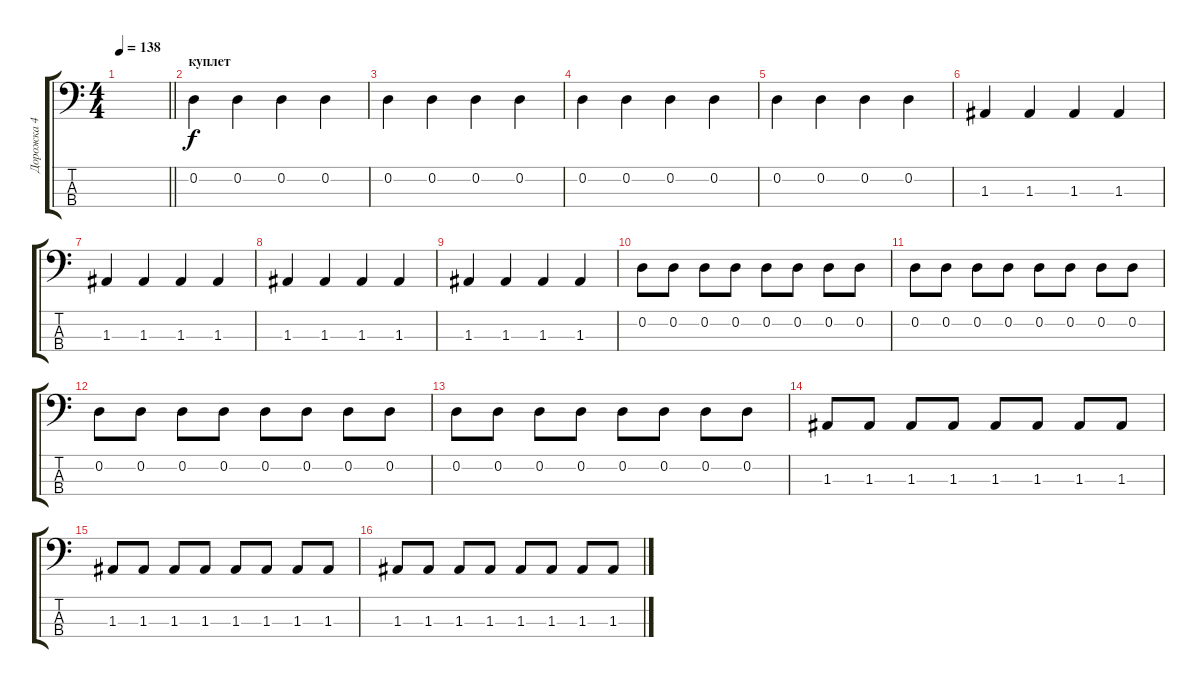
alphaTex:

\track ("Дорожка 4" "Дорожка 4") {instrument electricbassfinger}
\staff {score tabs}
\tuning (G2 D2 A1 E1) {hide}
\ts (4 4)
\tempo 138
\clef f4
\barLineRight lightlight
\ks c
|
\section ("" "куплет")
0.2.4 0.2.4 0.2.4 0.2.4 |
0.2.4 0.2.4 0.2.4 0.2.4 |
0.2.4 0.2.4 0.2.4 0.2.4 |
0.2.4 0.2.4 0.2.4 0.2.4 |
1.3.4 1.3.4 1.3.4 1.3.4 |
1.3.4 1.3.4 1.3.4 1.3.4 |
1.3.4 1.3.4 1.3.4 1.3.4 |
1.3.4 1.3.4 1.3.4 1.3.4 |
0.2.8 0.2.8 0.2.8 0.2.8 0.2.8 0.2.8 0.2.8 0.2.8 |
0.2.8 0.2.8 0.2.8 0.2.8 0.2.8 0.2.8 0.2.8 0.2.8 |
0.2.8 0.2.8 0.2.8 0.2.8 0.2.8 0.2.8 0.2.8 0.2.8 |
0.2.8 0.2.8 0.2.8 0.2.8 0.2.8 0.2.8 0.2.8 0.2.8 |
1.3.8 1.3.8 1.3.8 1.3.8 1.3.8 1.3.8 1.3.8 1.3.8 |
1.3.8 1.3.8 1.3.8 1.3.8 1.3.8 1.3.8 1.3.8 1.3.8 |
1.3.8 1.3.8 1.3.8 1.3.8 1.3.8 1.3.8 1.3.8 1.3.8
